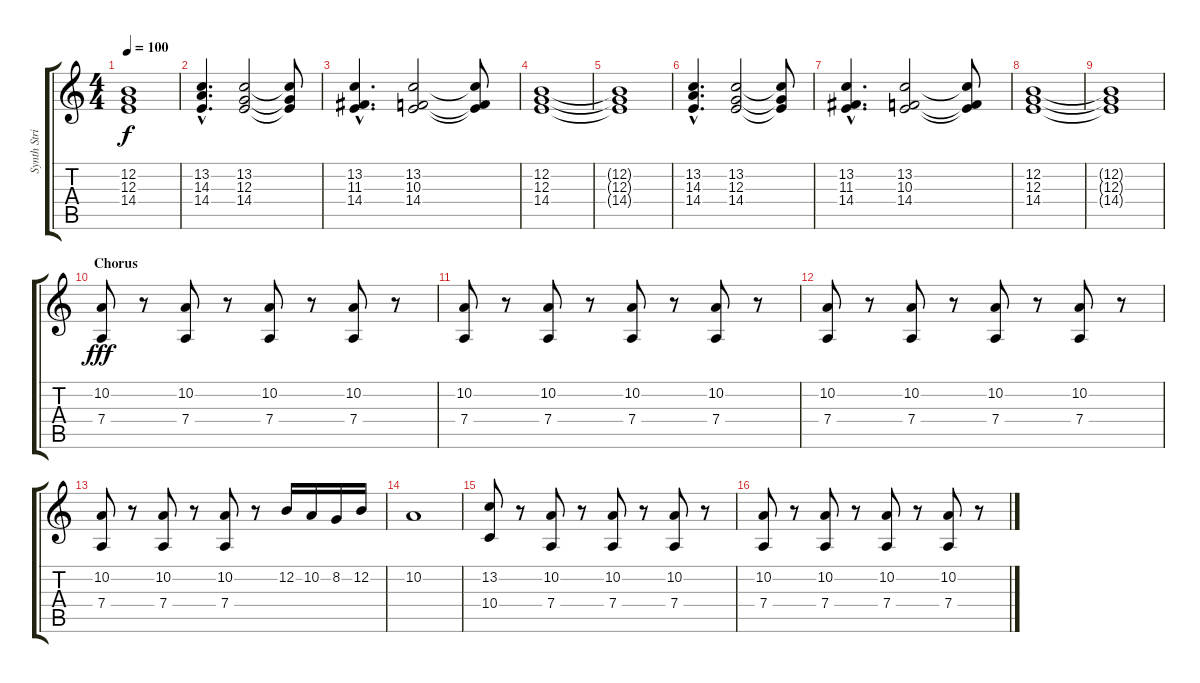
\track ("Synth Strings" "Synth Stri") {instrument stringensemble1}
\staff {score tabs}
\tuning (E4 B3 G3 D3 A2 E2) {hide}
\ts (4 4)
\tempo 100
\clef g2
\ks c
(12.2{t} 12.3{t} 14.4{t}).1{dy f} |
(13.2{hac} 14.3{hac} 14.4{hac}).4{d} (13.2 12.3 14.4).2 (13.2{t} 12.3{t} 14.4{t}).8 |
(13.2{hac} 11.3{hac} 14.4{hac}).4{d} (13.2 10.3 14.4).2 (13.2{t} 10.3{t} 14.4{t}).8 |
(12.2 12.3 14.4).1 |
(12.2{t} 12.3{t} 14.4{t}).1 |
(13.2{hac} 14.3{hac} 14.4{hac}).4{d} (13.2 12.3 14.4).2 (13.2{t} 12.3{t} 14.4{t}).8 |
(13.2{hac} 11.3{hac} 14.4{hac}).4{d} (13.2 10.3 14.4).2 (13.2{t} 10.3{t} 14.4{t}).8 |
(12.2 12.3 14.4).1 |
(12.2{t} 12.3{t} 14.4{t}).1 |
\section ("" "Chorus")
(10.2 7.4).8{dy fff} r.8 (10.2 7.4).8 r.8 (10.2 7.4).8 r.8 (10.2 7.4).8 r.8 |
(10.2 7.4).8 r.8 (10.2 7.4).8 r.8 (10.2 7.4).8 r.8 (10.2 7.4).8 r.8 |
(10.2 7.4).8 r.8 (10.2 7.4).8 r.8 (10.2 7.4).8 r.8 (10.2 7.4).8 r.8 |
(10.2 7.4).8 r.8 (10.2 7.4).8 r.8 (10.2 7.4).8 r.8 12.2.16 10.2.16 8.2.16 12.2.16 |
10.2.1 |
(13.2 10.4).8 r.8 (10.2 7.4).8 r.8 (10.2 7.4).8 r.8 (10.2 7.4).8 r.8 |
(10.2 7.4).8 r.8 (10.2 7.4).8 r.8 (10.2 7.4).8 r.8 (10.2 7.4).8 r.8
